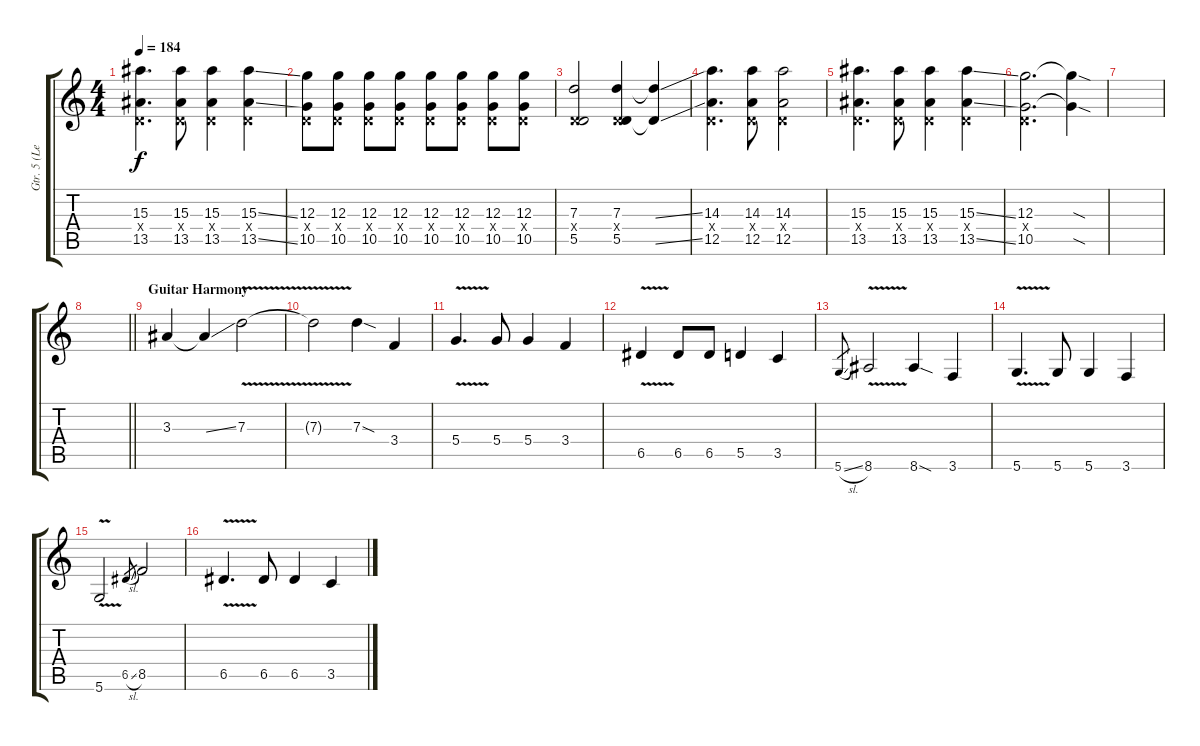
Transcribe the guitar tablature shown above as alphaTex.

\track ("Gtr. 5 (Lead)" "Gtr. 5 (Le") {instrument distortionguitar}
\staff {score tabs}
\tuning (E4 B3 G3 D3 A2 D2) {hide}
\ts (4 4)
\tempo 184
\clef g2
\ks c
(15.3 0.4{x} 13.5).4{d dy f} (15.3 0.4{x} 13.5).8 (15.3 0.4{x} 13.5).4 (15.3{ss} 0.4{x} 13.5{ss}).4 |
(12.3 0.4{x} 10.5).8 (12.3 0.4{x} 10.5).8 (12.3 0.4{x} 10.5).8 (12.3 0.4{x} 10.5).8 (12.3 0.4{x} 10.5).8 (12.3 0.4{x} 10.5).8 (12.3 0.4{x} 10.5).8 (12.3 0.4{x} 10.5).8 |
(7.3 0.4{x} 5.5).2 (7.3 0.4{x} 5.5).4 (7.3{ss t} 5.5{ss t}).4 |
(14.3 0.4{x} 12.5).4{d} (14.3 0.4{x} 12.5).8 (14.3 0.4{x} 12.5).2 |
(15.3 0.4{x} 13.5).4{d} (15.3 0.4{x} 13.5).8 (15.3 0.4{x} 13.5).4 (15.3{ss} 0.4{x} 13.5{ss}).4 |
(12.3 0.4{x} 10.5).2{d} (12.3{sod t} 10.5{sod t}).4 |
|
\barLineRight lightlight
|
\section ("" "Guitar Harmony")
3.3.4{volume 16} 3.3{ss t}.4 7.3{v}.2 |
7.3{t}.2 7.3{sod}.4 3.4.4 |
5.4{v}.4{d} 5.4.8 5.4.4 3.4.4 |
6.5{v}.4 6.5.8 6.5.8 5.5.4 3.5.4 |
5.6{sl}.8{gr} 8.6{v}.2 8.6{sod}.4 3.6.4 |
5.6{v}.4{d} 5.6.8 5.6.4 3.6.4 |
5.6{v}.2 6.5{sl}.8{gr} 8.5.2 |
6.5{v}.4{d} 6.5.8 6.5.4 3.5.4
